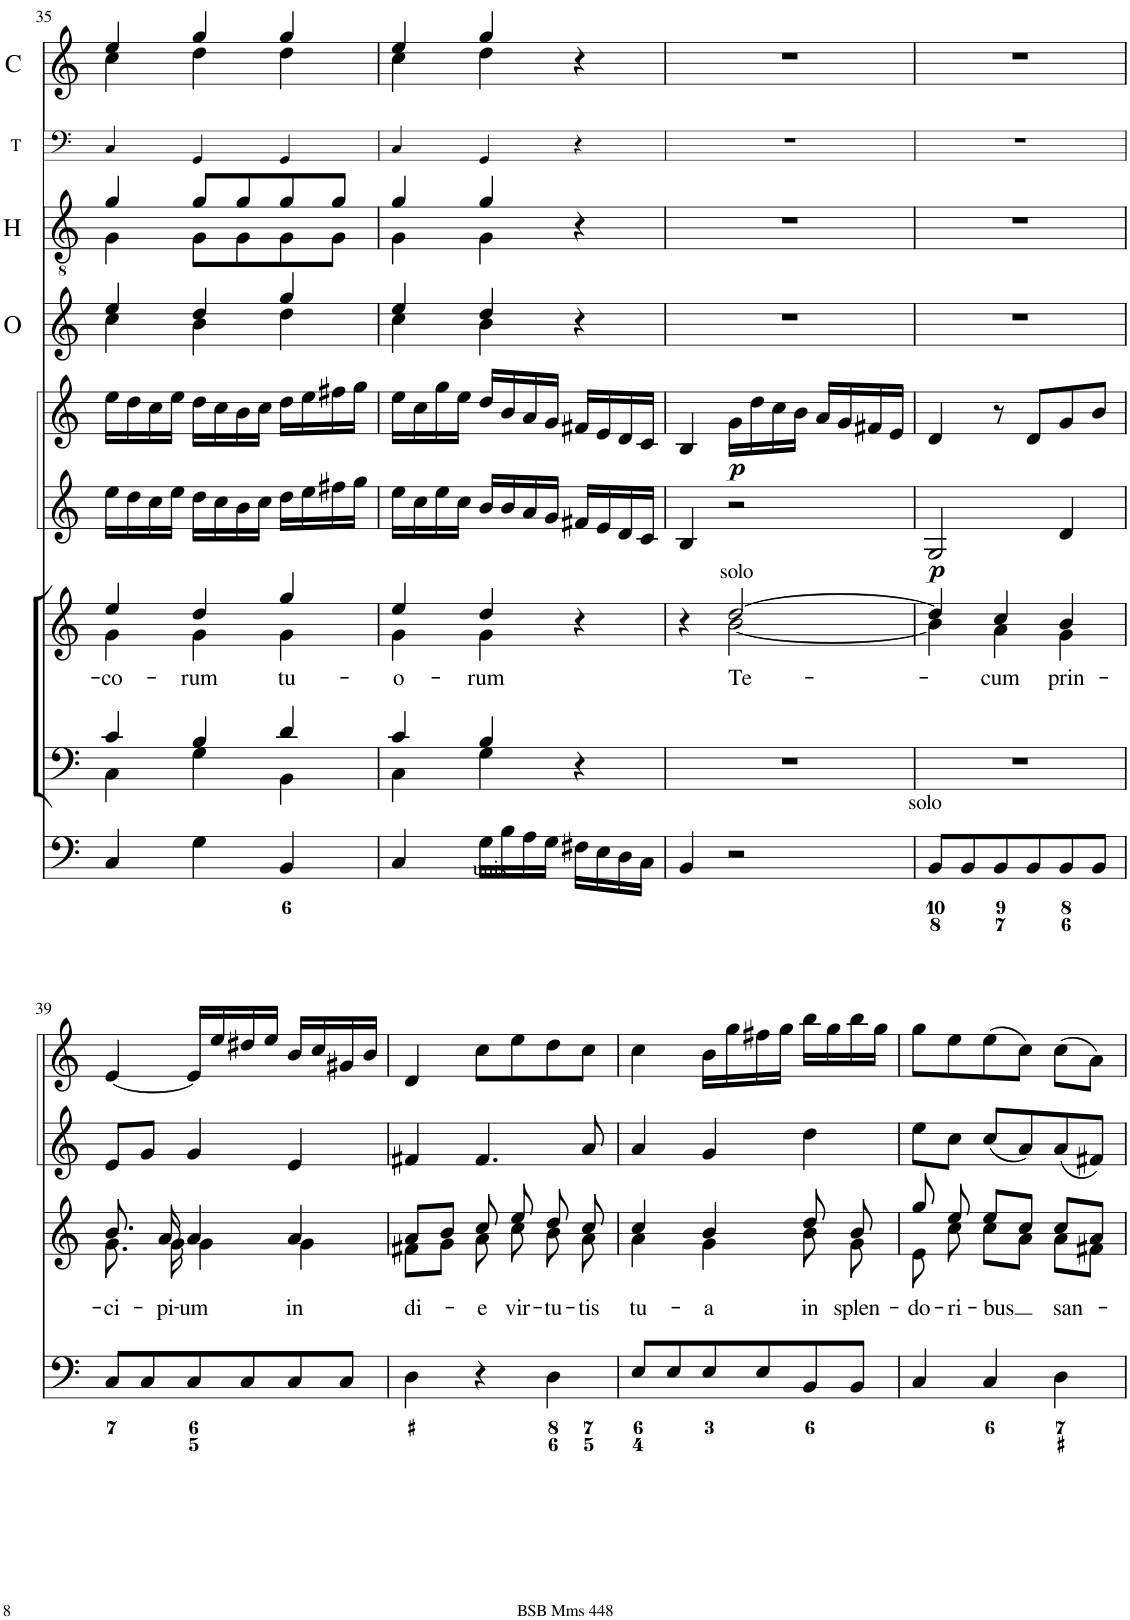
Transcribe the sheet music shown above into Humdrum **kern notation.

**kern	**kern	**kern	**text	**kern	**dynam	**kern	**dynam	**kern	**kern	**kern	**kern
*part9	*part8	*part7	*part7	*part6	*part6	*part5	*part5	*part4	*part3	*part2	*part1
*staff9	*staff8	*staff7	*staff7	*staff6	*staff6	*staff5	*staff5	*staff4	*staff3	*staff2	*staff1
*I"Organ	*I"Voice	*I"Voice	*	*I"Violin	*	*I"Violini	*	*I"Oboi	*I"Corni in C basso	*I"Timpani	*I"Clarini
*	*	*	*	*I'Vln	*	*I'Vln	*	*I'O	*	*I'T	*I'C
!!LO:PB:g=z
*clefF4	*clefF4	*clefG2	*	*clefG2	*	*clefG2	*	*clefG2	*clefGv2	*clefF4	*clefG2
*	*	*	*	*	*	*	*	*	*Trd7c12	*	*
*k[]	*k[]	*k[]	*	*k[]	*	*k[]	*	*k[]	*k[]	*k[]	*k[]
*M3/4	*M3/4	*M3/4	*	*M3/4	*	*M3/4	*	*M3/4	*M3/4	*M3/4	*M3/4
=35	=35	=35	=35	=35	=35	=35	=35	=35	=35	=35	=35
*	*^	*	*	*	*	*	*	*	*	*	*
!	!	!	!	!LO:LY:b	!	!	!	!	!	!	!	!
*	*	*	*^	*	*	*	*	*	*^	*^	*	*^
4C/	4c/	4C\	4ee/	4g\	-co-	16ee\LL	.	16ee\LL	.	4ee/	4cc\	4g/	4G\	4C/	4ee/	4cc\
.	.	.	.	.	.	16dd\	.	16dd\	.	.	.	.	.	.	.	.
.	.	.	.	.	.	16cc\	.	16cc\	.	.	.	.	.	.	.	.
.	.	.	.	.	.	16ee\JJ	.	16ee\JJ	.	.	.	.	.	.	.	.
!	!	!	!	!	!LO:LY:b	!	!	!	!	!	!	!	!	!	!	!
4G\	4B/	4G\	4dd/	4g\	-rum	16dd\LL	.	16dd\LL	.	4dd/	4b\	8g/L	8G\L	4GG/	4gg/	4dd\
.	.	.	.	.	.	16cc\	.	16cc\	.	.	.	.	.	.	.	.
.	.	.	.	.	.	16b\	.	16b\	.	.	.	8g/	8G\	.	.	.
.	.	.	.	.	.	16cc\JJ	.	16cc\JJ	.	.	.	.	.	.	.	.
!	!	!	!	!	!LO:LY:b	!	!	!	!	!	!	!	!	!	!	!
4BB/	4d/	4BB\	4gg/	4g\	tu-	16dd\LL	.	16dd\LL	.	4gg/	4dd\	8g/	8G\	4GG/	4gg/	4dd\
.	.	.	.	.	.	16ee\	.	16ee\	.	.	.	.	.	.	.	.
.	.	.	.	.	.	16ff#X\	.	16ff#X\	.	.	.	8g/J	8G\J	.	.	.
.	.	.	.	.	.	16gg\JJ	.	16gg\JJ	.	.	.	.	.	.	.	.
=36	=36	=36	=36	=36	=36	=36	=36	=36	=36	=36	=36	=36	=36	=36	=36	=36
!	!	!	!	!	!LO:LY:b	!	!	!	!	!	!	!	!	!	!	!
4C/	4c/	4C\	4ee/	4g\	-o-	16ee\LL	.	16ee\LL	.	4ee/	4cc\	4g/	4G\	4C/	4ee/	4cc\
.	.	.	.	.	.	16cc\	.	16cc\	.	.	.	.	.	.	.	.
.	.	.	.	.	.	16ee\	.	16gg\	.	.	.	.	.	.	.	.
.	.	.	.	.	.	16cc\JJ	.	16ee\JJ	.	.	.	.	.	.	.	.
!LO:TX:a:t=unis	!	!	!	!	!	!	!	!	!	!	!	!	!	!	!	!
!	!	!	!	!	!LO:LY:b	!	!	!	!	!	!	!	!	!	!	!
16G\LL	4B/	4G\	4dd/	4g\	-rum	16b/LL	.	16dd/LL	.	4dd/	4b\	4g/	4G\	4GG/	4gg/	4dd\
16B\	.	.	.	.	.	16b/	.	16b/	.	.	.	.	.	.	.	.
16A\	.	.	.	.	.	16a/	.	16a/	.	.	.	.	.	.	.	.
16G\JJ	.	.	.	.	.	16g/JJ	.	16g/JJ	.	.	.	.	.	.	.	.
16F#X\LL	4r	4ryy	4r	4ryy	.	16f#X/LL	.	16f#X/LL	.	4r	4ryy	4r	4ryy	4r	4r	4ryy
16E\	.	.	.	.	.	16e/	.	16e/	.	.	.	.	.	.	.	.
16D\	.	.	.	.	.	16d/	.	16d/	.	.	.	.	.	.	.	.
16C\JJ	.	.	.	.	.	16c/JJ	.	16c/JJ	.	.	.	.	.	.	.	.
*	*	*	*	*	*	*	*	*	*	*v	*v	*	*	*	*v	*v
*	*v	*v	*	*	*	*	*	*	*	*	*v	*v	*	*
=37	=37	=37	=37	=37	=37	=37	=37	=37	=37	=37	=37	=37
4BB/	2.r	4r	4ryy	.	4B/	.	4B/	.	2.r	2.r	2.r	2.r
!	!	!LO:TX:a:t=solo	!	!	!	!	!	!	!	!	!	!
!	!	!	!	!LO:LY:b	!	!	!	!LO:DY:b	!	!	!	!
2r	.	[2dd/	[2b\	Te-	2r	.	16g\LL	p	.	.	.	.
.	.	.	.	.	.	.	16dd\	.	.	.	.	.
.	.	.	.	.	.	.	16cc\	.	.	.	.	.
.	.	.	.	.	.	.	16b\JJ	.	.	.	.	.
.	.	.	.	.	.	.	16a/LL	.	.	.	.	.
.	.	.	.	.	.	.	16g/	.	.	.	.	.
.	.	.	.	.	.	.	16f#X/	.	.	.	.	.
.	.	.	.	.	.	.	16e/JJ	.	.	.	.	.
=38	=38	=38	=38	=38	=38	=38	=38	=38	=38	=38	=38	=38
!LO:TX:a:t=solo	!	!	!	!	!	!	!	!	!	!	!	!
!	!	!	!	!	!	!LO:DY:b	!	!	!	!	!	!
8BB/L	2.r	4dd/]	4b\]	.	2G/	p	4d/	.	2.r	2.r	2.r	2.r
8BB/	.	.	.	.	.	.	.	.	.	.	.	.
!	!	!	!	!LO:LY:b	!	!	!	!	!	!	!	!
8BB/	.	4cc/	4a\	-cum	.	.	8r	.	.	.	.	.
8BB/	.	.	.	.	.	.	8d/L	.	.	.	.	.
!	!	!	!	!LO:LY:b	!	!	!	!	!	!	!	!
8BB/	.	4b/	4g\	prin-	4d/	.	8g/	.	.	.	.	.
8BB/J	.	.	.	.	.	.	8b/J	.	.	.	.	.
!!LO:LB:g=z
=39	=39	=39	=39	=39	=39	=39	=39	=39	=39	=39	=39	=39
!	!	!	!	!LO:LY:b	!	!	!	!	!	!	!	!
8C/L	2.r	8.b/	8.g\	-ci-	8e/L	.	[4e/	.	2.r	2.r	2.r	2.r
8C/	.	.	.	.	8g/J	.	.	.	.	.	.	.
!	!	!	!	!LO:LY:b	!	!	!	!	!	!	!	!
.	.	16a/	16g\	-pi-	.	.	.	.	.	.	.	.
!	!	!	!	!LO:LY:b	!	!	!	!	!	!	!	!
8C/	.	4a/	4g\	-um	4g/	.	16e/LL]	.	.	.	.	.
.	.	.	.	.	.	.	16ee/	.	.	.	.	.
8C/	.	.	.	.	.	.	16dd#X/	.	.	.	.	.
.	.	.	.	.	.	.	16ee/JJ	.	.	.	.	.
!	!	!	!	!LO:LY:b	!	!	!	!	!	!	!	!
8C/	.	4a/	4g\	in	4e/	.	16b/LL	.	.	.	.	.
.	.	.	.	.	.	.	16cc/	.	.	.	.	.
8C/J	.	.	.	.	.	.	16g#X/	.	.	.	.	.
.	.	.	.	.	.	.	16b/JJ	.	.	.	.	.
=40	=40	=40	=40	=40	=40	=40	=40	=40	=40	=40	=40	=40
!	!	!	!	!LO:LY:b	!	!	!	!	!	!	!	!
4D\	2.r	8a/L	8f#X\L	di-	4f#X/	.	4d/	.	2.r	2.r	2.r	2.r
.	.	8b/J	8g\J	.	.	.	.	.	.	.	.	.
!	!	!	!	!LO:LY:b	!	!	!	!	!	!	!	!
4r	.	8cc/	8a\	-e	4.f#/	.	8cc\L	.	.	.	.	.
!	!	!	!	!LO:LY:b	!	!	!	!	!	!	!	!
.	.	8ee/	8cc\	vir-	.	.	8ee\	.	.	.	.	.
!	!	!	!	!LO:LY:b	!	!	!	!	!	!	!	!
4D\	.	8dd/	8b\	-tu-	.	.	8dd\	.	.	.	.	.
!	!	!	!	!LO:LY:b	!	!	!	!	!	!	!	!
.	.	8cc/	8a\	-tis	8a/	.	8cc\J	.	.	.	.	.
=41	=41	=41	=41	=41	=41	=41	=41	=41	=41	=41	=41	=41
!	!	!	!	!LO:LY:b	!	!	!	!	!	!	!	!
8E/L	2.r	4cc/	4a\	tu-	4a/	.	4cc\	.	2.r	2.r	2.r	2.r
8E/	.	.	.	.	.	.	.	.	.	.	.	.
!	!	!	!	!LO:LY:b	!	!	!	!	!	!	!	!
8E/	.	4b/	4g\	-a	4g/	.	16b\LL	.	.	.	.	.
.	.	.	.	.	.	.	16gg\	.	.	.	.	.
8E/	.	.	.	.	.	.	16ff#X\	.	.	.	.	.
.	.	.	.	.	.	.	16gg\JJ	.	.	.	.	.
!	!	!	!	!LO:LY:b	!	!	!	!	!	!	!	!
8BB/	.	8dd/	8b\	in	4dd\	.	16bb\LL	.	.	.	.	.
.	.	.	.	.	.	.	16gg\	.	.	.	.	.
!	!	!	!	!LO:LY:b	!	!	!	!	!	!	!	!
8BB/J	.	8b/	8g\	splen-	.	.	16bb\	.	.	.	.	.
.	.	.	.	.	.	.	16gg\JJ	.	.	.	.	.
=42	=42	=42	=42	=42	=42	=42	=42	=42	=42	=42	=42	=42
!	!	!	!	!LO:LY:b	!	!	!	!	!	!	!	!
4C/	2.r	8gg/	8e\	-do-	8ee\L	.	8gg\L	.	2.r	2.r	2.r	2.r
!	!	!	!	!LO:LY:b	!	!	!	!	!	!	!	!
.	.	8ee/	8cc\	-ri-	8cc\J	.	8ee\	.	.	.	.	.
!	!	!	!	!LO:LY:b	!	!	!	!	!	!	!	!
4C/	.	8ee/L	8cc\L	-bus	(8cc/L	.	(8ee\	.	.	.	.	.
.	.	8cc/J	8a\J	.	8a/)	.	8cc\J)	.	.	.	.	.
!	!	!	!	!LO:LY:b	!	!	!	!	!	!	!	!
4D\	.	8cc/L	8a\L	san-	(8a/	.	(8cc\L	.	.	.	.	.
.	.	8a/J	8f#X\J	.	8f#X/J)	.	8a\J)	.	.	.	.	.
*	*	*v	*v	*	*	*	*	*	*	*	*	*
=	=	=	=	=	=	=	=	=	=	=	=
*-	*-	*-	*-	*-	*-	*-	*-	*-	*-	*-	*-
